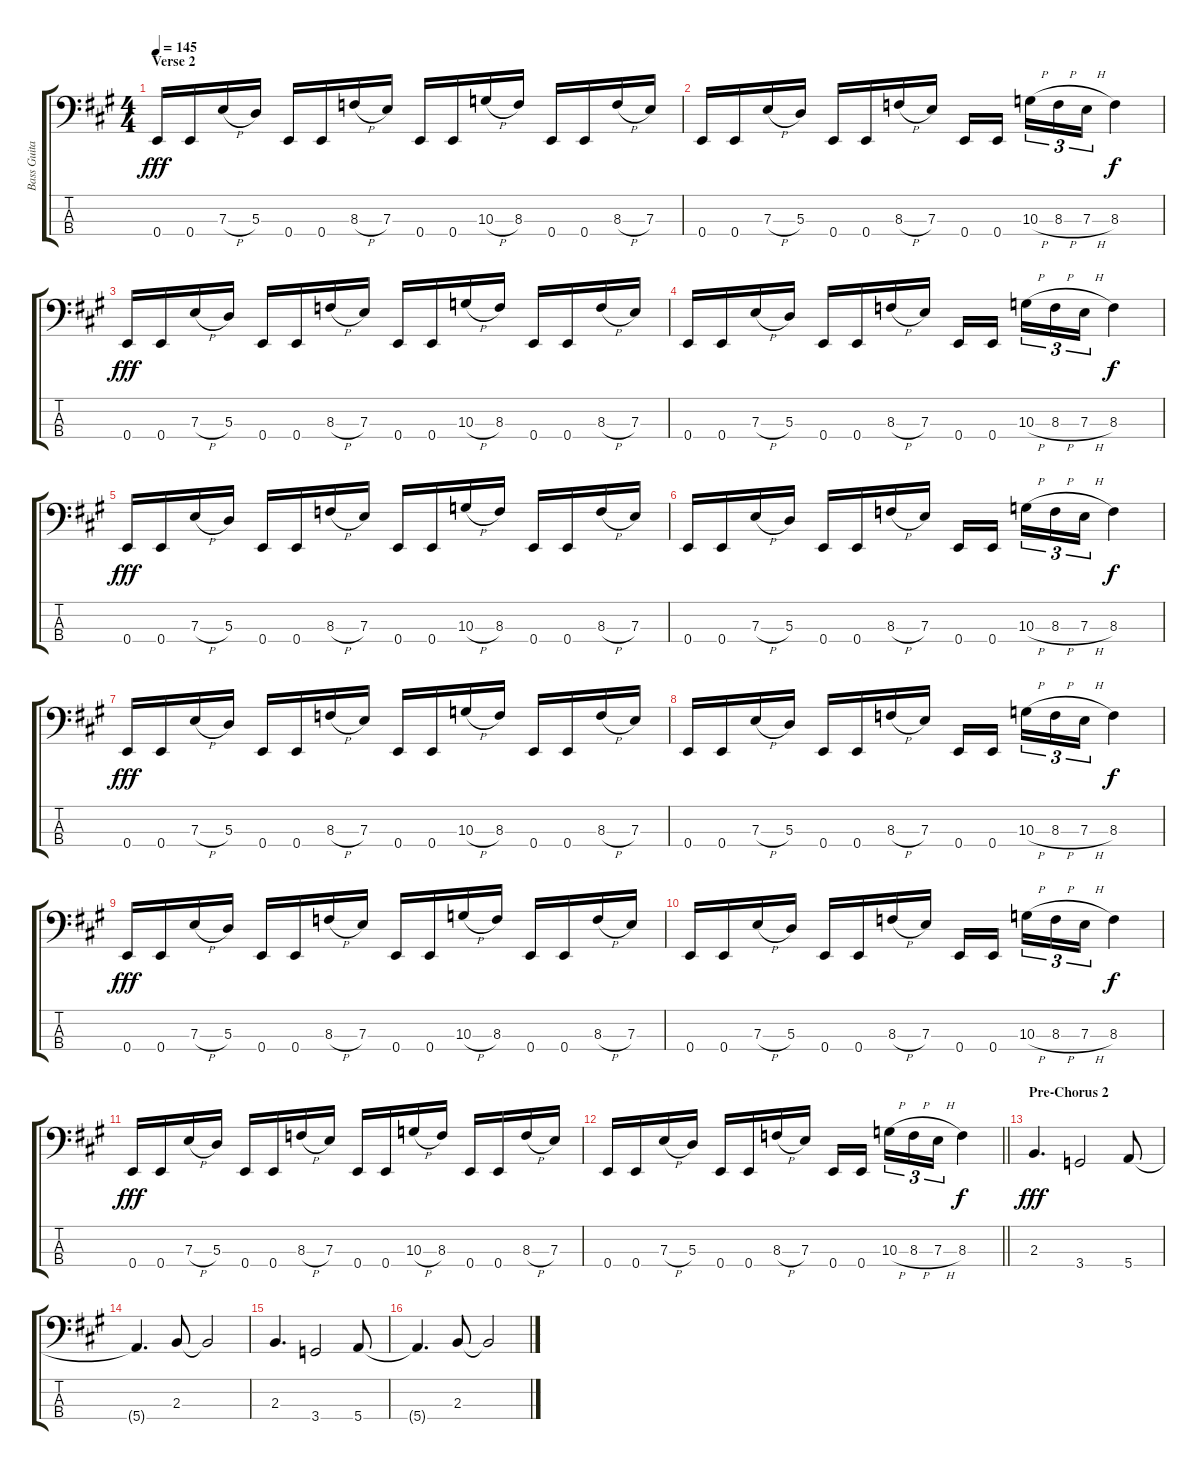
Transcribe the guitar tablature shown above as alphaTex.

\track ("Bass Guitar " "Bass Guita") {instrument electricbasspick}
\staff {score tabs}
\tuning (G2 D2 A1 E1) {hide}
\ts (4 4)
\section ("" "Verse 2")
\tempo 145
\clef f4
\ks a
0.4.16{dy fff} 0.4.16 7.3{h}.16 5.3.16 0.4.16 0.4.16 8.3{h}.16 7.3.16 0.4.16 0.4.16 10.3{h}.16 8.3.16 0.4.16 0.4.16 8.3{h}.16 7.3.16 |
0.4.16 0.4.16 7.3{h}.16 5.3.16 0.4.16 0.4.16 8.3{h}.16 7.3.16 0.4.16 0.4.16{beam splitsecondary} 10.3{h}.16{tu (3 2)} 8.3{h}.16{tu (3 2)} 7.3{h}.16{tu (3 2)} 8.3.4{dy f} |
0.4.16{dy fff} 0.4.16 7.3{h}.16 5.3.16 0.4.16 0.4.16 8.3{h}.16 7.3.16 0.4.16 0.4.16 10.3{h}.16 8.3.16 0.4.16 0.4.16 8.3{h}.16 7.3.16 |
0.4.16 0.4.16 7.3{h}.16 5.3.16 0.4.16 0.4.16 8.3{h}.16 7.3.16 0.4.16 0.4.16{beam splitsecondary} 10.3{h}.16{tu (3 2)} 8.3{h}.16{tu (3 2)} 7.3{h}.16{tu (3 2)} 8.3.4{dy f} |
0.4.16{dy fff} 0.4.16 7.3{h}.16 5.3.16 0.4.16 0.4.16 8.3{h}.16 7.3.16 0.4.16 0.4.16 10.3{h}.16 8.3.16 0.4.16 0.4.16 8.3{h}.16 7.3.16 |
0.4.16 0.4.16 7.3{h}.16 5.3.16 0.4.16 0.4.16 8.3{h}.16 7.3.16 0.4.16 0.4.16{beam splitsecondary} 10.3{h}.16{tu (3 2)} 8.3{h}.16{tu (3 2)} 7.3{h}.16{tu (3 2)} 8.3.4{dy f} |
0.4.16{dy fff} 0.4.16 7.3{h}.16 5.3.16 0.4.16 0.4.16 8.3{h}.16 7.3.16 0.4.16 0.4.16 10.3{h}.16 8.3.16 0.4.16 0.4.16 8.3{h}.16 7.3.16 |
0.4.16 0.4.16 7.3{h}.16 5.3.16 0.4.16 0.4.16 8.3{h}.16 7.3.16 0.4.16 0.4.16{beam splitsecondary} 10.3{h}.16{tu (3 2)} 8.3{h}.16{tu (3 2)} 7.3{h}.16{tu (3 2)} 8.3.4{dy f} |
0.4.16{dy fff} 0.4.16 7.3{h}.16 5.3.16 0.4.16 0.4.16 8.3{h}.16 7.3.16 0.4.16 0.4.16 10.3{h}.16 8.3.16 0.4.16 0.4.16 8.3{h}.16 7.3.16 |
0.4.16 0.4.16 7.3{h}.16 5.3.16 0.4.16 0.4.16 8.3{h}.16 7.3.16 0.4.16 0.4.16{beam splitsecondary} 10.3{h}.16{tu (3 2)} 8.3{h}.16{tu (3 2)} 7.3{h}.16{tu (3 2)} 8.3.4{dy f} |
0.4.16{dy fff} 0.4.16 7.3{h}.16 5.3.16 0.4.16 0.4.16 8.3{h}.16 7.3.16 0.4.16 0.4.16 10.3{h}.16 8.3.16 0.4.16 0.4.16 8.3{h}.16 7.3.16 |
\barLineRight lightlight
0.4.16 0.4.16 7.3{h}.16 5.3.16 0.4.16 0.4.16 8.3{h}.16 7.3.16 0.4.16 0.4.16{beam splitsecondary} 10.3{h}.16{tu (3 2)} 8.3{h}.16{tu (3 2)} 7.3{h}.16{tu (3 2)} 8.3.4{dy f} |
\section ("" "Pre-Chorus 2")
2.3.4{d dy fff} 3.4.2 5.4.8 |
5.4{t}.4{d} 2.3.8 2.3{t}.2 |
2.3.4{d} 3.4.2 5.4.8 |
5.4{t}.4{d} 2.3.8 2.3{t}.2
